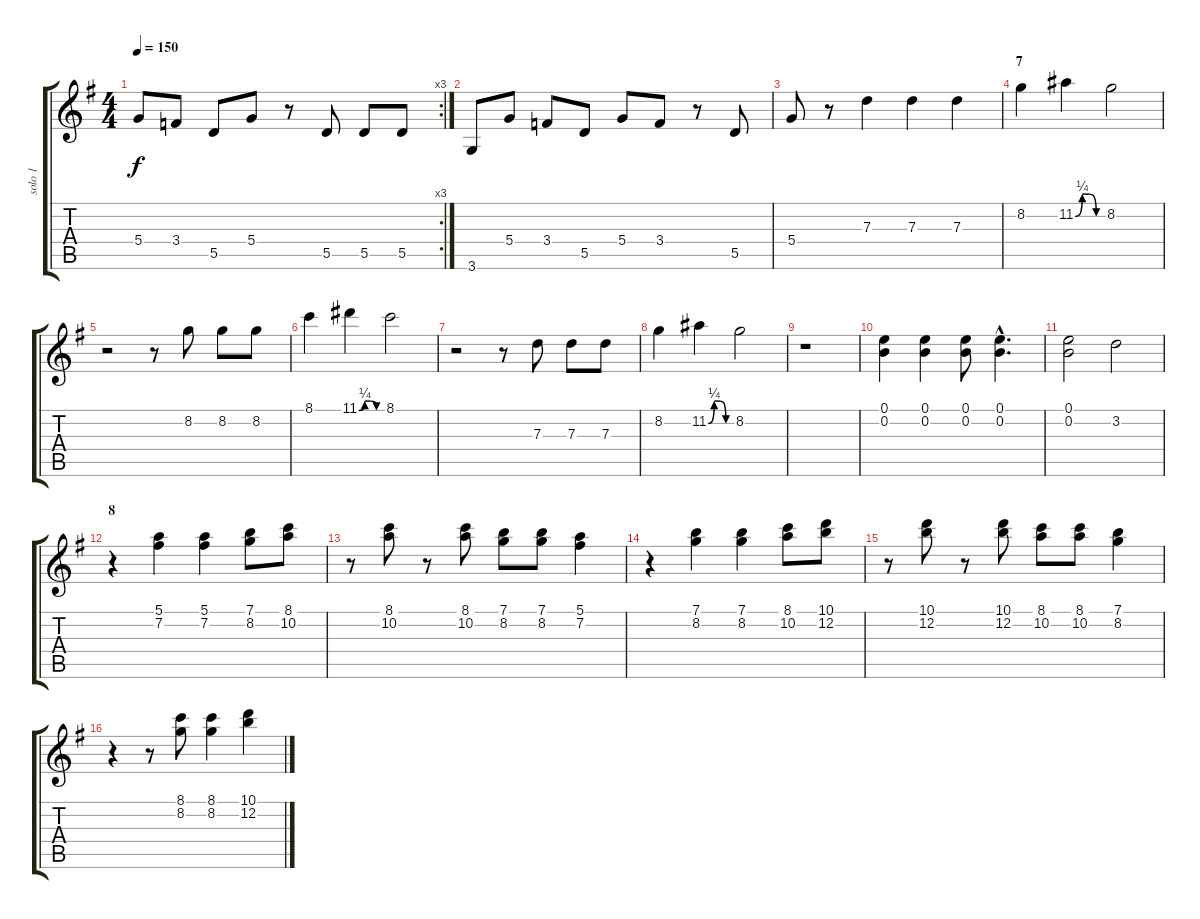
\track ("solo 1" "solo 1") {instrument acousticguitarnylon}
\staff {score tabs}
\tuning (E4 B3 G3 D3 A2 E2) {hide}
\rc 3
\ts (4 4)
\tempo 150
\clef g2
\ks g
5.4.8{dy f} 3.4.8 5.5.8 5.4.8 r.8 5.5.8 5.5.8 5.5.8 |
3.6.8 5.4.8 3.4.8 5.5.8 5.4.8 3.4.8 r.8 5.5.8 |
5.4.8 r.8 7.3.4 7.3.4 7.3.4 |
\section ("" "7")
8.2.4 11.2{be (custom 0 0 15 1 30 1 45 0 60 0)}.4 8.2.2 |
r.2 r.8 8.2.8 8.2.8 8.2.8 |
8.1.4 11.1{be (custom 0 0 15 1 30 1 45 0 60 0)}.4 8.1.2 |
r.2 r.8 7.3.8 7.3.8 7.3.8 |
8.2.4 11.2{be (custom 0 0 15 1 30 1 45 0 60 0)}.4 8.2.2 |
r.1 |
(0.1 0.2).4 (0.1 0.2).4 (0.1 0.2).8 (0.1{hac} 0.2{hac}).4{d} |
(0.1 0.2).2 3.2.2 |
\section ("" "8")
r.4 (5.1 7.2).4 (5.1 7.2).4 (7.1 8.2).8 (8.1 10.2).8 |
r.8 (8.1 10.2).8 r.8 (8.1 10.2).8 (7.1 8.2).8 (7.1 8.2).8 (5.1 7.2).4 |
r.4 (7.1 8.2).4 (7.1 8.2).4 (8.1 10.2).8 (10.1 12.2).8 |
r.8 (10.1 12.2).8 r.8 (10.1 12.2).8 (8.1 10.2).8 (8.1 10.2).8 (7.1 8.2).4 |
r.4 r.8 (8.1 8.2).8 (8.1 8.2).4 (10.1 12.2).4
